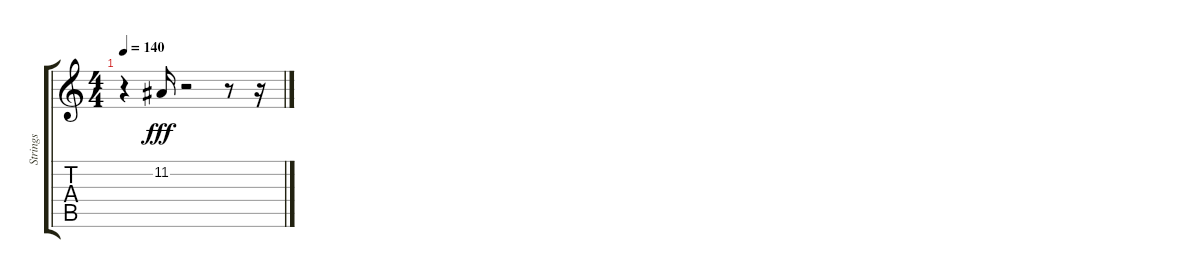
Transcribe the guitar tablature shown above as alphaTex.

\track ("Strings       " "Strings   ") {instrument stringensemble1}
\staff {score tabs}
\tuning (E4 B3 G3 D3 A2 E2) {hide}
\ts (4 4)
\tempo 140
\clef g2
\ks c
r.4{dy fff} 11.2.16 r.2 r.8 r.16
